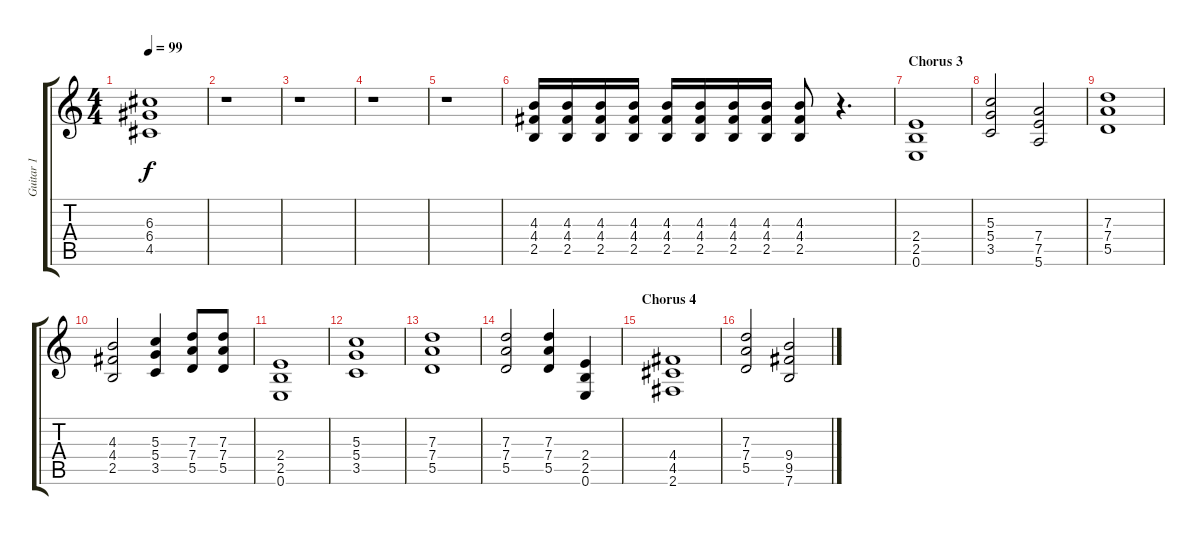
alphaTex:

\track ("Guitar 1" "Guitar 1") {instrument distortionguitar}
\staff {score tabs}
\tuning (E4 B3 G3 D3 A2 E2) {hide}
\ts (4 4)
\tempo 99
\clef g2
\ks c
(6.3{t} 6.4{t} 4.5{t}).1{dy f volume 0} |
r.1 |
r.1 |
r.1 |
r.1 |
(4.3 4.4 2.5).16{volume 13 instrument distortionguitar} (4.3 4.4 2.5).16 (4.3 4.4 2.5).16 (4.3 4.4 2.5).16 (4.3 4.4 2.5).16 (4.3 4.4 2.5).16 (4.3 4.4 2.5).16 (4.3 4.4 2.5).16 (4.3 4.4 2.5).8 r.4{d} |
\section ("" "Chorus 3")
(2.4 2.5 0.6).1 |
(5.3 5.4 3.5).2 (7.4 7.5 5.6).2 |
(7.3 7.4 5.5).1 |
(4.3 4.4 2.5).2 (5.3 5.4 3.5).4 (7.3 7.4 5.5).8 (7.3 7.4 5.5).8 |
(2.4 2.5 0.6).1 |
(5.3 5.4 3.5).1 |
(7.3 7.4 5.5).1 |
(7.3 7.4 5.5).2 (7.3 7.4 5.5).4 (2.4 2.5 0.6).4 |
\section ("" "Chorus 4")
(4.4 4.5 2.6).1 |
(7.3 7.4 5.5).2 (9.4 9.5 7.6).2
